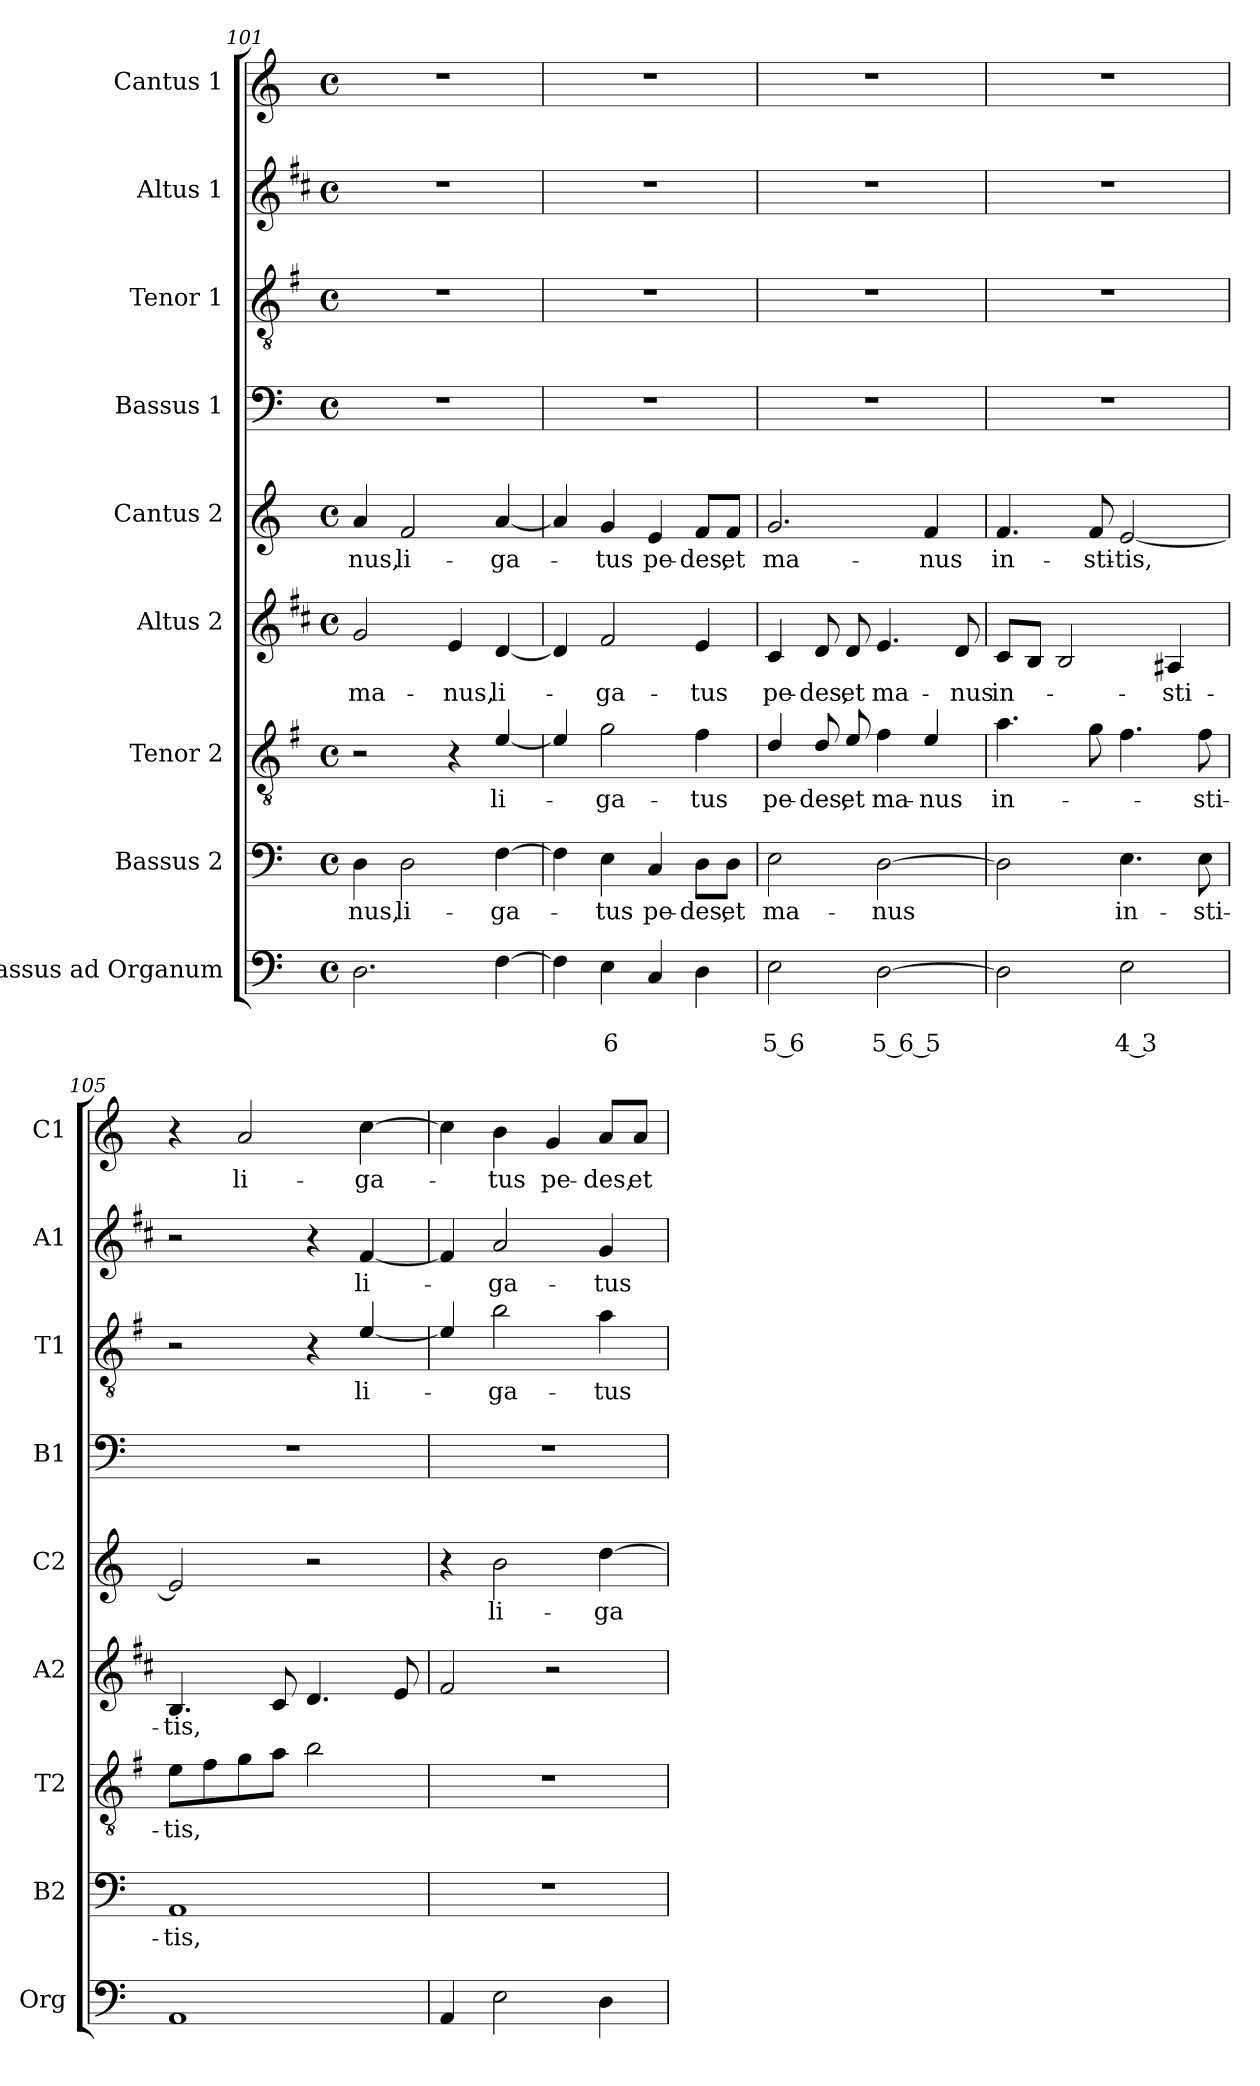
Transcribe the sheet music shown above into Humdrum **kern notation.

**kern	**text	**text	**kern	**text	**kern	**text	**kern	**text	**kern	**text	**kern	**kern	**text	**kern	**text	**kern	**text
*part9	*part9	*part9	*part8	*part8	*part7	*part7	*part6	*part6	*part5	*part5	*part4	*part3	*part3	*part2	*part2	*part1	*part1
*staff9	*staff9	*staff9	*staff8	*staff8	*staff7	*staff7	*staff6	*staff6	*staff5	*staff5	*staff4	*staff3	*staff3	*staff2	*staff2	*staff1	*staff1
*I"Bassus ad Organum	*	*	*I"Bassus 2	*	*I"Tenor 2	*	*I"Altus 2	*	*I"Cantus 2	*	*I"Bassus 1	*I"Tenor 1	*	*I"Altus 1	*	*I"Cantus 1	*
*I'Org	*	*	*I'B2	*	*I'T2	*	*I'A2	*	*I'C2	*	*I'B1	*I'T1	*	*I'A1	*	*I'C1	*
*clefF4	*	*	*clefF4	*	*clefGv2	*	*clefG2	*	*clefG2	*	*clefF4	*clefGv2	*	*clefG2	*	*clefG2	*
*	*	*	*	*	*ITrd4c7	*	*ITrd1c2	*	*	*	*	*ITrd4c7	*	*ITrd1c2	*	*	*
*k[]	*	*	*k[]	*	*k[]	*	*k[]	*	*k[]	*	*k[]	*k[]	*	*k[]	*	*k[]	*
*C:	*	*	*C:	*	*C:	*	*C:	*	*C:	*	*C:	*C:	*	*C:	*	*C:	*
*M4/4	*	*	*M4/4	*	*M4/4	*	*M4/4	*	*M4/4	*	*M4/4	*M4/4	*	*M4/4	*	*M4/4	*
*met(c)	*	*	*met(c)	*	*met(c)	*	*met(c)	*	*met(c)	*	*met(c)	*met(c)	*	*met(c)	*	*met(c)	*
=101	=101	=101	=101	=101	=101	=101	=101	=101	=101	=101	=101	=101	=101	=101	=101	=101	=101
!	!	!	!	!LO:LY:b	!	!	!	!LO:LY:b	!	!LO:LY:b	!	!	!	!	!	!	!
2.D\	.	.	4D\	-nus,	2r	.	2f/	ma-	4a/	-nus,	1r	1r	.	1r	.	1r	.
!	!	!	!	!LO:LY:b	!	!	!	!	!	!LO:LY:b	!	!	!	!	!	!	!
.	.	.	2D\	li-	.	.	.	.	2f/	li-	.	.	.	.	.	.	.
!	!	!	!	!	!	!	!	!LO:LY:b	!	!	!	!	!	!	!	!	!
.	.	.	.	.	4r	.	4d/	-nus,	.	.	.	.	.	.	.	.	.
!	!	!	!	!LO:LY:b	!	!LO:LY:b	!	!LO:LY:b	!	!LO:LY:b	!	!	!	!	!	!	!
[4F\	.	.	[4F\	-ga-	[4A/	li-	[4c/	li-	[4a/	-ga-	.	.	.	.	.	.	.
!!LO:PB:g=z
=102	=102	=102	=102	=102	=102	=102	=102	=102	=102	=102	=102	=102	=102	=102	=102	=102	=102
4F\]	.	.	4F\]	.	4A/]	.	4c/]	.	4a/]	.	1r	1r	.	1r	.	1r	.
!	!	!LO:LY:b	!	!LO:LY:b	!	!LO:LY:b	!	!LO:LY:b	!	!LO:LY:b	!	!	!	!	!	!	!
4E\	.	6	4E\	-tus	2c\	-ga-	2e/	-ga-	4g/	-tus	.	.	.	.	.	.	.
!	!	!	!	!LO:LY:b	!	!	!	!	!	!LO:LY:b	!	!	!	!	!	!	!
4C/	.	.	4C/	pe-	.	.	.	.	4e/	pe-	.	.	.	.	.	.	.
!	!	!	!	!LO:LY:b	!	!LO:LY:b	!	!LO:LY:b	!	!LO:LY:b	!	!	!	!	!	!	!
4D\	.	.	8D\L	-des,	4B\	-tus	4d/	-tus	8f/L	-des,	.	.	.	.	.	.	.
!	!	!	!	!LO:LY:b	!	!	!	!	!	!LO:LY:b	!	!	!	!	!	!	!
.	.	.	8D\J	et	.	.	.	.	8f/J	et	.	.	.	.	.	.	.
=103	=103	=103	=103	=103	=103	=103	=103	=103	=103	=103	=103	=103	=103	=103	=103	=103	=103
!	!	!LO:LY:b	!	!LO:LY:b	!	!LO:LY:b	!	!LO:LY:b	!	!LO:LY:b	!	!	!	!	!	!	!
2E\	.	5 6	2E\	ma-	4G/	pe-	4B/	pe-	2.g/	ma-	1r	1r	.	1r	.	1r	.
!	!	!	!	!	!	!LO:LY:b	!	!LO:LY:b	!	!	!	!	!	!	!	!	!
.	.	.	.	.	8G/	-des,	8c/	-des,	.	.	.	.	.	.	.	.	.
!	!	!	!	!	!	!LO:LY:b	!	!LO:LY:b	!	!	!	!	!	!	!	!	!
.	.	.	.	.	8A/	et	8c/	et	.	.	.	.	.	.	.	.	.
!	!	!LO:LY:b	!	!LO:LY:b	!	!LO:LY:b	!	!LO:LY:b	!	!	!	!	!	!	!	!	!
[2D\	.	5 6 5	[2D\	-nus	4B\	ma-	4.d/	ma-	.	.	.	.	.	.	.	.	.
!	!	!	!	!	!	!LO:LY:b	!	!	!	!LO:LY:b	!	!	!	!	!	!	!
.	.	.	.	.	4A/	-nus	.	.	4f/	-nus	.	.	.	.	.	.	.
!	!	!	!	!	!	!	!	!LO:LY:b	!	!	!	!	!	!	!	!	!
.	.	.	.	.	.	.	8c/	-nus	.	.	.	.	.	.	.	.	.
=104	=104	=104	=104	=104	=104	=104	=104	=104	=104	=104	=104	=104	=104	=104	=104	=104	=104
!	!	!	!	!	!	!LO:LY:b	!	!LO:LY:b	!	!LO:LY:b	!	!	!	!	!	!	!
2D\]	.	.	2D\]	.	4.d\	in-	8B/L	in-	4.f/	in-	1r	1r	.	1r	.	1r	.
.	.	.	.	.	.	.	8A/J	.	.	.	.	.	.	.	.	.	.
.	.	.	.	.	.	.	2A/	.	.	.	.	.	.	.	.	.	.
!	!	!	!	!	!	!	!	!	!	!LO:LY:b	!	!	!	!	!	!	!
.	.	.	.	.	8c\	.	.	.	8f/	-sti-	.	.	.	.	.	.	.
!	!	!LO:LY:b	!	!LO:LY:b	!	!	!	!	!	!LO:LY:b	!	!	!	!	!	!	!
2E\	.	4 3	4.E\	in-	4.B\	.	.	.	[2e/	-tis,	.	.	.	.	.	.	.
!	!	!	!	!	!	!	!	!LO:LY:b	!	!	!	!	!	!	!	!	!
.	.	.	.	.	.	.	4G#X/	-sti-	.	.	.	.	.	.	.	.	.
!	!	!	!	!LO:LY:b	!	!LO:LY:b	!	!	!	!	!	!	!	!	!	!	!
.	.	.	8E\	-sti-	8B\	-sti-	.	.	.	.	.	.	.	.	.	.	.
=105	=105	=105	=105	=105	=105	=105	=105	=105	=105	=105	=105	=105	=105	=105	=105	=105	=105
!	!	!	!	!LO:LY:b	!	!LO:LY:b	!	!LO:LY:b	!	!	!	!	!	!	!	!	!
1AA	.	.	1AA	-tis,	8A\L	-tis,	4.A/	-tis,	2e/]	.	1r	2r	.	2r	.	4r	.
.	.	.	.	.	8B\	.	.	.	.	.	.	.	.	.	.	.	.
!	!	!	!	!	!	!	!	!	!	!	!	!	!	!	!	!	!LO:LY:b
.	.	.	.	.	8c\	.	.	.	.	.	.	.	.	.	.	2a/	li-
.	.	.	.	.	8d\J	.	8B/	.	.	.	.	.	.	.	.	.	.
.	.	.	.	.	2e\	.	4.c/	.	2r	.	.	4r	.	4r	.	.	.
!	!	!	!	!	!	!	!	!	!	!	!	!	!LO:LY:b	!	!LO:LY:b	!	!LO:LY:b
.	.	.	.	.	.	.	.	.	.	.	.	[4A/	li-	[4e/	li-	[4cc\	-ga-
.	.	.	.	.	.	.	8d/	.	.	.	.	.	.	.	.	.	.
=106	=106	=106	=106	=106	=106	=106	=106	=106	=106	=106	=106	=106	=106	=106	=106	=106	=106
4AA/	.	.	1r	.	1r	.	2e/	.	4r	.	1r	4A/]	.	4e/]	.	4cc\]	.
!	!	!	!	!	!	!	!	!	!	!LO:LY:b	!	!	!LO:LY:b	!	!LO:LY:b	!	!LO:LY:b
2E\	.	.	.	.	.	.	.	.	2b\	li-	.	2e\	-ga-	2g/	-ga-	4b\	-tus
!	!	!	!	!	!	!	!	!	!	!	!	!	!	!	!	!	!LO:LY:b
.	.	.	.	.	.	.	2r	.	.	.	.	.	.	.	.	4g/	pe-
!	!	!	!	!	!	!	!	!	!	!LO:LY:b	!	!	!LO:LY:b	!	!LO:LY:b	!	!LO:LY:b
4D\	.	.	.	.	.	.	.	.	[4dd\	-ga-	.	4d\	-tus	4f/	-tus	8a/L	-des,
!	!	!	!	!	!	!	!	!	!	!	!	!	!	!	!	!	!LO:LY:b
.	.	.	.	.	.	.	.	.	.	.	.	.	.	.	.	8a/J	et
=	=	=	=	=	=	=	=	=	=	=	=	=	=	=	=	=	=
*-	*-	*-	*-	*-	*-	*-	*-	*-	*-	*-	*-	*-	*-	*-	*-	*-	*-
